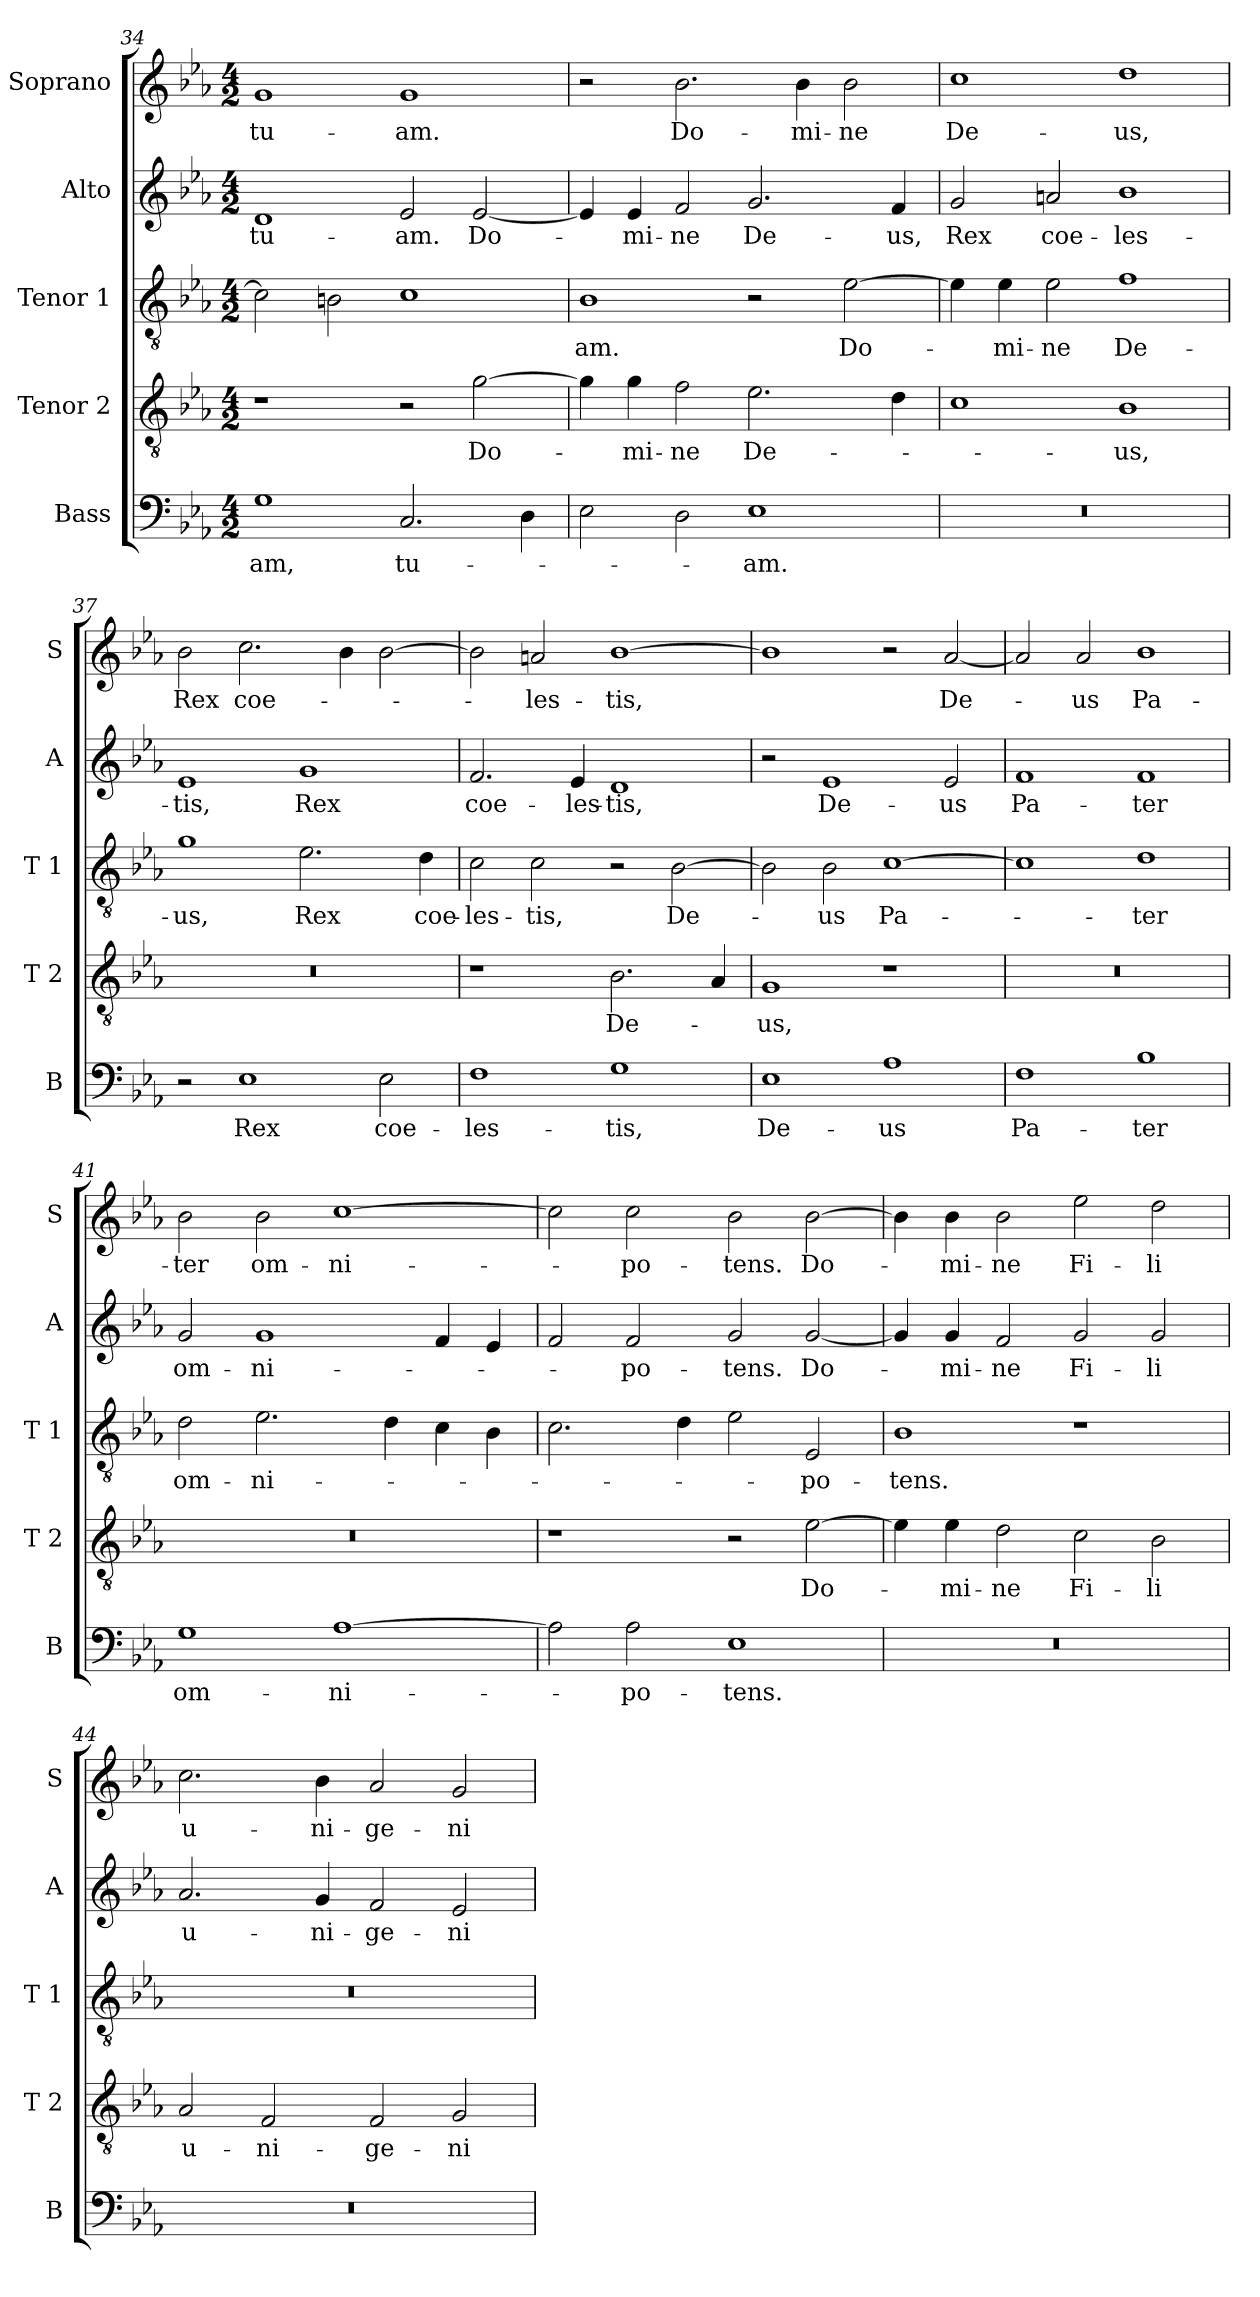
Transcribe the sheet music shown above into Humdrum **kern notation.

**kern	**text	**kern	**text	**kern	**text	**kern	**text	**kern	**text
*part5	*part5	*part4	*part4	*part3	*part3	*part2	*part2	*part1	*part1
*staff5	*staff5	*staff4	*staff4	*staff3	*staff3	*staff2	*staff2	*staff1	*staff1
*I"Bass	*	*I"Tenor 2	*	*I"Tenor 1	*	*I"Alto	*	*I"Soprano	*
*I'B	*	*I'T 2	*	*I'T 1	*	*I'A	*	*I'S	*
*clefF4	*	*clefGv2	*	*clefGv2	*	*clefG2	*	*clefG2	*
*k[b-e-a-]	*	*k[b-e-a-]	*	*k[b-e-a-]	*	*k[b-e-a-]	*	*k[b-e-a-]	*
*E-:	*	*E-:	*	*E-:	*	*E-:	*	*E-:	*
*M4/2	*	*M4/2	*	*M4/2	*	*M4/2	*	*M4/2	*
=34	=34	=34	=34	=34	=34	=34	=34	=34	=34
!	!LO:LY:b	!	!	!	!	!	!LO:LY:b	!	!LO:LY:b
1G	-am,	1r	.	2c\]	.	1d	tu-	1g	tu-
.	.	.	.	2Bn\	.	.	.	.	.
!	!LO:LY:b	!	!	!	!	!	!LO:LY:b	!	!LO:LY:b
2.C/	tu-	2r	.	1c	.	2e-/	-am.	1g	-am.
!	!	!	!LO:LY:b	!	!	!	!LO:LY:b	!	!
.	.	[2g\	Do-	.	.	[2e-/	Do-	.	.
4D\	.	.	.	.	.	.	.	.	.
=35	=35	=35	=35	=35	=35	=35	=35	=35	=35
!	!	!	!	!	!LO:LY:b	!	!	!	!
2E-\	.	4g\]	.	1B-	-am.	4e-/]	.	2r	.
!	!	!	!LO:LY:b	!	!	!	!LO:LY:b	!	!
.	.	4g\	-mi-	.	.	4e-/	-mi-	.	.
!	!	!	!LO:LY:b	!	!	!	!LO:LY:b	!	!LO:LY:b
2D\	.	2f\	-ne	.	.	2f/	-ne	2.b-\	Do-
!	!LO:LY:b	!	!LO:LY:b	!	!	!	!LO:LY:b	!	!
1E-	-am.	2.e-\	De-	2r	.	2.g/	De-	.	.
!	!	!	!	!	!	!	!	!	!LO:LY:b
.	.	.	.	.	.	.	.	4b-\	-mi-
!	!	!	!	!	!LO:LY:b	!	!	!	!LO:LY:b
.	.	.	.	[2e-\	Do-	.	.	2b-\	-ne
!	!	!	!	!	!	!	!LO:LY:b	!	!
.	.	4d\	.	.	.	4f/	-us,	.	.
=36	=36	=36	=36	=36	=36	=36	=36	=36	=36
!	!	!	!	!	!	!	!LO:LY:b	!	!LO:LY:b
0r	.	1c	.	4e-\]	.	2g/	Rex	1cc	De-
!	!	!	!	!	!LO:LY:b	!	!	!	!
.	.	.	.	4e-\	-mi-	.	.	.	.
!	!	!	!	!	!LO:LY:b	!	!LO:LY:b	!	!
.	.	.	.	2e-\	-ne	2an/	coe-	.	.
!	!	!	!LO:LY:b	!	!LO:LY:b	!	!LO:LY:b	!	!LO:LY:b
.	.	1B-	-us,	1f	De-	1b-	-les-	1dd	-us,
!!LO:LB:g=z
=37	=37	=37	=37	=37	=37	=37	=37	=37	=37
!	!	!	!	!	!LO:LY:b	!	!LO:LY:b	!	!LO:LY:b
2r	.	0r	.	1g	-us,	1e-	-tis,	2b-\	Rex
!	!LO:LY:b	!	!	!	!	!	!	!	!LO:LY:b
1E-	Rex	.	.	.	.	.	.	2.cc\	coe-
!	!	!	!	!	!LO:LY:b	!	!LO:LY:b	!	!
.	.	.	.	2.e-\	Rex	1g	Rex	.	.
.	.	.	.	.	.	.	.	4b-\	.
!	!LO:LY:b	!	!	!	!	!	!	!	!
2E-\	coe-	.	.	.	.	.	.	[2b-\	.
!	!	!	!	!	!LO:LY:b	!	!	!	!
.	.	.	.	4d\	coe-	.	.	.	.
=38	=38	=38	=38	=38	=38	=38	=38	=38	=38
!	!LO:LY:b	!	!	!	!LO:LY:b	!	!LO:LY:b	!	!
1F	-les-	1r	.	2c\	-les-	2.f/	coe-	2b-\]	.
!	!	!	!	!	!LO:LY:b	!	!	!	!LO:LY:b
.	.	.	.	2c\	-tis,	.	.	2an/	-les-
!	!	!	!	!	!	!	!LO:LY:b	!	!
.	.	.	.	.	.	4e-/	-les-	.	.
!	!LO:LY:b	!	!LO:LY:b	!	!	!	!LO:LY:b	!	!LO:LY:b
1G	-tis,	2.B-\	De-	2r	.	1d	-tis,	[1b-	-tis,
!	!	!	!	!	!LO:LY:b	!	!	!	!
.	.	.	.	[2B-\	De-	.	.	.	.
.	.	4A-/	.	.	.	.	.	.	.
=39	=39	=39	=39	=39	=39	=39	=39	=39	=39
!	!LO:LY:b	!	!LO:LY:b	!	!	!	!	!	!
1E-	De-	1G	-us,	2B-\]	.	2r	.	1b-]	.
!	!	!	!	!	!LO:LY:b	!	!LO:LY:b	!	!
.	.	.	.	2B-\	-us	1e-	De-	.	.
!	!LO:LY:b	!	!	!	!LO:LY:b	!	!	!	!
1A-	-us	1r	.	[1c	Pa-	.	.	2r	.
!	!	!	!	!	!	!	!LO:LY:b	!	!LO:LY:b
.	.	.	.	.	.	2e-/	-us	[2a-/	De-
=40	=40	=40	=40	=40	=40	=40	=40	=40	=40
!	!LO:LY:b	!	!	!	!	!	!LO:LY:b	!	!
1F	Pa-	0r	.	1c]	.	1f	Pa-	2a-/]	.
!	!	!	!	!	!	!	!	!	!LO:LY:b
.	.	.	.	.	.	.	.	2a-/	-us
!	!LO:LY:b	!	!	!	!LO:LY:b	!	!LO:LY:b	!	!LO:LY:b
1B-	-ter	.	.	1d	-ter	1f	-ter	1b-	Pa-
=41	=41	=41	=41	=41	=41	=41	=41	=41	=41
!	!LO:LY:b	!	!	!	!LO:LY:b	!	!LO:LY:b	!	!LO:LY:b
1G	om-	0r	.	2d\	om-	2g/	om-	2b-\	-ter
!	!	!	!	!	!LO:LY:b	!	!LO:LY:b	!	!LO:LY:b
.	.	.	.	2.e-\	-ni-	1g	-ni-	2b-\	om-
!	!LO:LY:b	!	!	!	!	!	!	!	!LO:LY:b
[1A-	-ni-	.	.	.	.	.	.	[1cc	-ni-
.	.	.	.	4d\	.	.	.	.	.
.	.	.	.	4c\	.	4f/	.	.	.
.	.	.	.	4B-\	.	4e-/	.	.	.
=42	=42	=42	=42	=42	=42	=42	=42	=42	=42
2A-\]	.	1r	.	2.c\	.	2f/	.	2cc\]	.
!	!LO:LY:b	!	!	!	!	!	!LO:LY:b	!	!LO:LY:b
2A-\	-po-	.	.	.	.	2f/	-po-	2cc\	-po-
.	.	.	.	4d\	.	.	.	.	.
!	!LO:LY:b	!	!	!	!	!	!LO:LY:b	!	!LO:LY:b
1E-	-tens.	2r	.	2e-\	.	2g/	-tens.	2b-\	-tens.
!	!	!	!LO:LY:b	!	!LO:LY:b	!	!LO:LY:b	!	!LO:LY:b
.	.	[2e-\	Do-	2E-/	-po-	[2g/	Do-	[2b-\	Do-
!!LO:LB:g=z
=43	=43	=43	=43	=43	=43	=43	=43	=43	=43
!	!	!	!	!	!LO:LY:b	!	!	!	!
0r	.	4e-\]	.	1B-	-tens.	4g/]	.	4b-\]	.
!	!	!	!LO:LY:b	!	!	!	!LO:LY:b	!	!LO:LY:b
.	.	4e-\	-mi-	.	.	4g/	-mi-	4b-\	-mi-
!	!	!	!LO:LY:b	!	!	!	!LO:LY:b	!	!LO:LY:b
.	.	2d\	-ne	.	.	2f/	-ne	2b-\	-ne
!	!	!	!LO:LY:b	!	!	!	!LO:LY:b	!	!LO:LY:b
.	.	2c\	Fi-	1r	.	2g/	Fi-	2ee-\	Fi-
!	!	!	!LO:LY:b	!	!	!	!LO:LY:b	!	!LO:LY:b
.	.	2B-\	-li	.	.	2g/	-li	2dd\	-li
=44	=44	=44	=44	=44	=44	=44	=44	=44	=44
!	!	!	!LO:LY:b	!	!	!	!LO:LY:b	!	!LO:LY:b
0r	.	2A-/	u-	0r	.	2.a-/	u-	2.cc\	u-
!	!	!	!LO:LY:b	!	!	!	!	!	!
.	.	2F/	-ni-	.	.	.	.	.	.
!	!	!	!	!	!	!	!LO:LY:b	!	!LO:LY:b
.	.	.	.	.	.	4g/	-ni-	4b-\	-ni-
!	!	!	!LO:LY:b	!	!	!	!LO:LY:b	!	!LO:LY:b
.	.	2F/	-ge-	.	.	2f/	-ge-	2a-/	-ge-
!	!	!	!LO:LY:b	!	!	!	!LO:LY:b	!	!LO:LY:b
.	.	2G/	-ni-	.	.	2e-/	-ni-	2g/	-ni-
=	=	=	=	=	=	=	=	=	=
*-	*-	*-	*-	*-	*-	*-	*-	*-	*-
